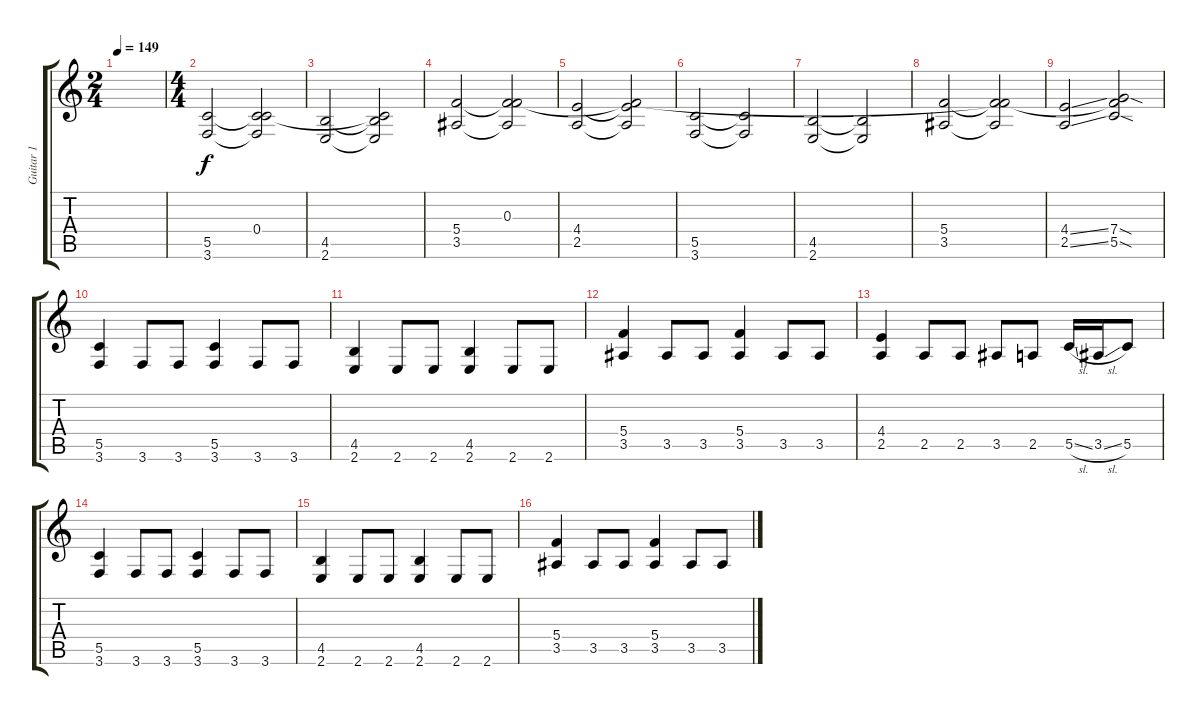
\track ("Guitar 1" "Guitar 1") {instrument distortionguitar}
\staff {score tabs}
\tuning (D4 A3 F3 C3 G2 D2) {hide}
\ts (2 4)
\tempo 149
\clef g2
\ks c
|
\ts (4 4)
(5.5 3.6).2 (0.4 5.5{t} 3.6{t}).2 |
(4.5 2.6).2 (0.4{t} 4.5{t} 2.6{t}).2 |
(5.4 3.5).2 (0.3 5.4{t} 3.5{t}).2 |
(4.4 2.5).2 (0.3{t} 4.4{t} 2.5{t}).2 |
(5.5 3.6).2 (5.5{t} 3.6{t}).2 |
(4.5 2.6).2 (4.5{t} 2.6{t}).2 |
(5.4 3.5).2 (0.3{t} 5.4{t} 3.5{t}).2 |
(4.4{ss} 2.5{ss}).2 (0.3{t} 7.4{sod} 5.5{sod}).2 |
(5.5 3.6).4 3.6.8 3.6.8 (5.5 3.6).4 3.6.8 3.6.8 |
(4.5 2.6).4 2.6.8 2.6.8 (4.5 2.6).4 2.6.8 2.6.8 |
(5.4 3.5).4 3.5.8 3.5.8 (5.4 3.5).4 3.5.8 3.5.8 |
(4.4 2.5).4 2.5.8 2.5.8 3.5.8 2.5.8 5.5{sl}.16 3.5{sl}.16 5.5.8 |
(5.5 3.6).4 3.6.8 3.6.8 (5.5 3.6).4 3.6.8 3.6.8 |
(4.5 2.6).4 2.6.8 2.6.8 (4.5 2.6).4 2.6.8 2.6.8 |
(5.4 3.5).4 3.5.8 3.5.8 (5.4 3.5).4 3.5.8 3.5.8
